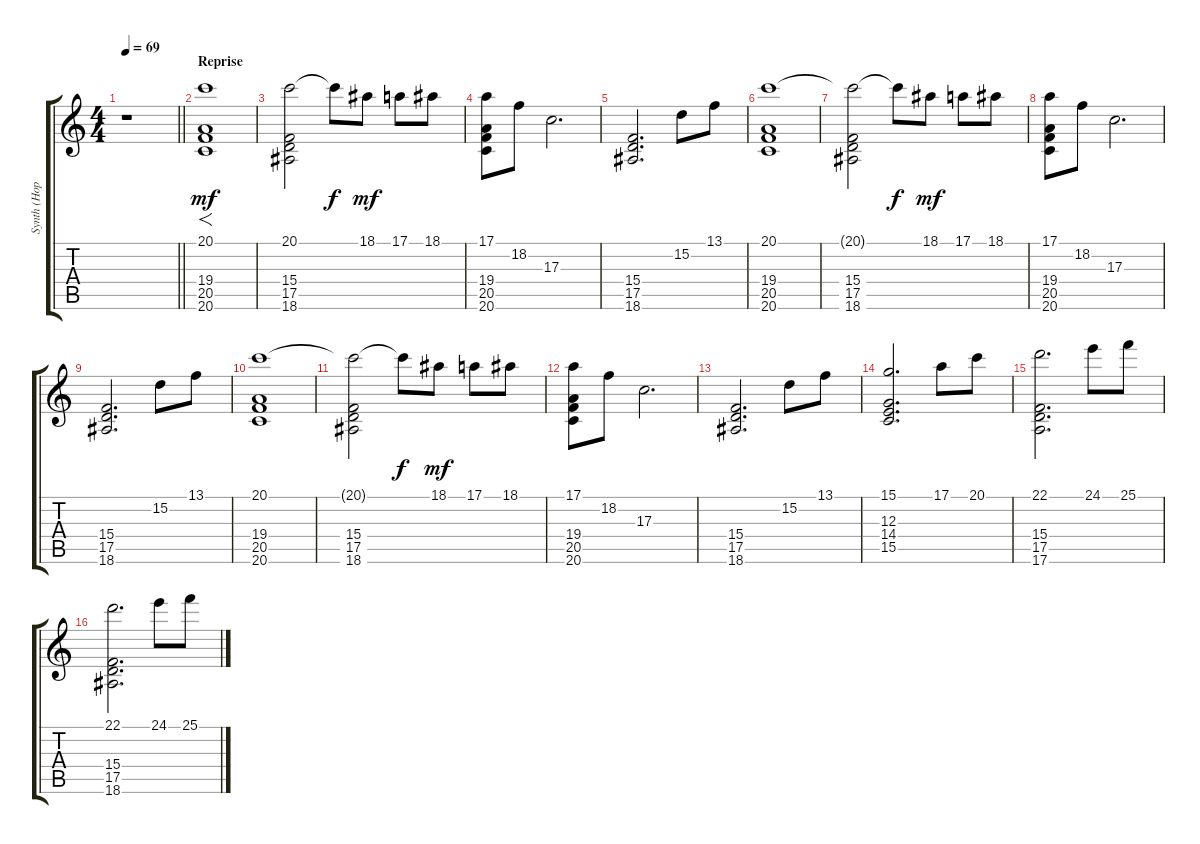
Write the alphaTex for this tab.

\track ("Synth (Hopkins)" "Synth (Hop") {instrument stringensemble1}
\staff {score tabs}
\tuning (E4 B3 G3 D3 A2 E2) {hide}
\ts (4 4)
\tempo 69
\clef g2
\barLineRight lightlight
\ks c
r.1{dy mf} |
\section ("" "Reprise")
(20.1 19.4 20.5 20.6).1{f volume 10} |
(20.1 15.4 17.5 18.6).2 20.1{t}.8{dy f} 18.1.8{dy mf} 17.1.8 18.1.8 |
(17.1 19.4 20.5 20.6).8 18.2.8 17.3.2{d} |
(15.4 17.5 18.6).2{d} 15.2.8 13.1.8 |
(20.1 19.4 20.5 20.6).1 |
(20.1{t} 15.4 17.5 18.6).2 20.1{t}.8{dy f} 18.1.8{dy mf} 17.1.8 18.1.8 |
(17.1 19.4 20.5 20.6).8 18.2.8 17.3.2{d} |
(15.4 17.5 18.6).2{d} 15.2.8 13.1.8 |
(20.1 19.4 20.5 20.6).1 |
(20.1{t} 15.4 17.5 18.6).2 20.1{t}.8{dy f} 18.1.8{dy mf} 17.1.8 18.1.8 |
(17.1 19.4 20.5 20.6).8 18.2.8 17.3.2{d} |
(15.4 17.5 18.6).2{d} 15.2.8 13.1.8 |
(15.1 12.3 14.4 15.5).2{d} 17.1.8 20.1.8 |
(22.1 15.4 17.5 17.6).2{d} 24.1.8 25.1.8 |
(22.1 15.4 17.5 18.6).2{d} 24.1.8 25.1.8
